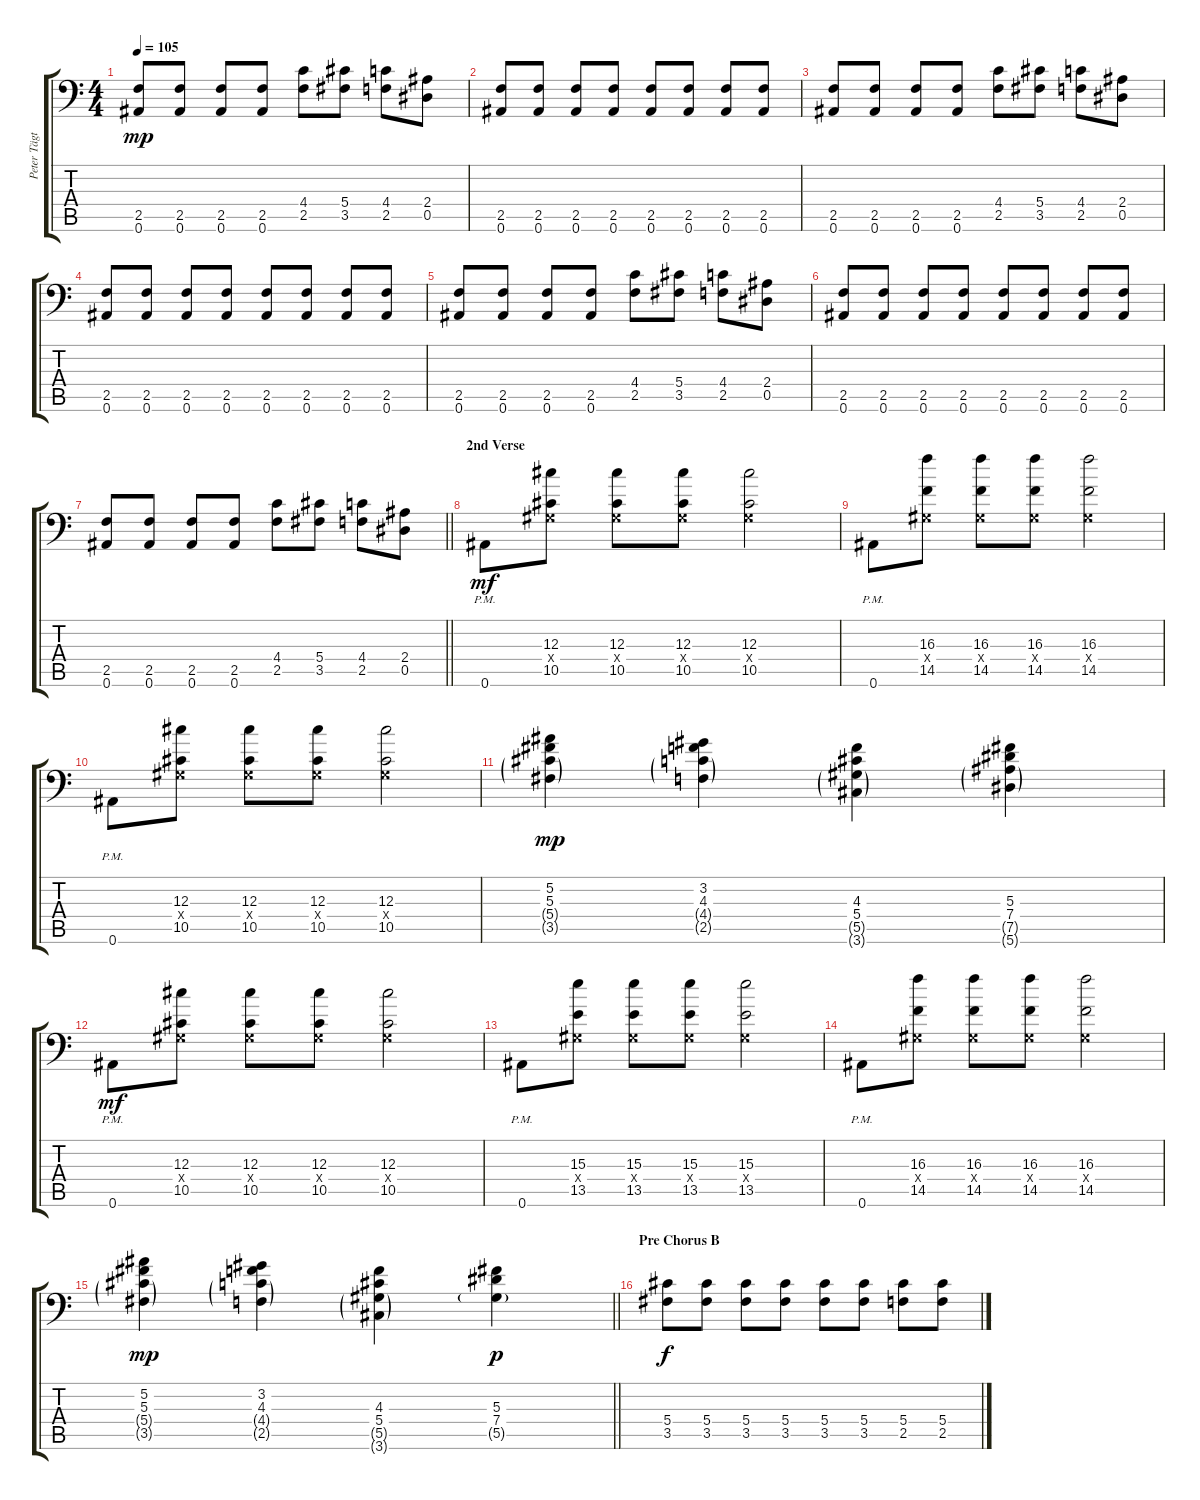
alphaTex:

\track ("Peter Tägtgren (Rythm 2)" "Peter Tägt") {instrument overdrivenguitar}
\staff {score tabs}
\tuning (Bb3 F3 Db3 Ab2 Eb2 Bb1) {hide}
\ts (4 4)
\tempo 105
\clef f4
\ks c
(2.5 0.6).8{dy mp} (2.5 0.6).8 (2.5 0.6).8 (2.5 0.6).8 (4.4 2.5).8 (5.4 3.5).8 (4.4 2.5).8 (2.4 0.5).8 |
(2.5 0.6).8 (2.5 0.6).8 (2.5 0.6).8 (2.5 0.6).8 (2.5 0.6).8 (2.5 0.6).8 (2.5 0.6).8 (2.5 0.6).8 |
(2.5 0.6).8 (2.5 0.6).8 (2.5 0.6).8 (2.5 0.6).8 (4.4 2.5).8 (5.4 3.5).8 (4.4 2.5).8 (2.4 0.5).8 |
(2.5 0.6).8 (2.5 0.6).8 (2.5 0.6).8 (2.5 0.6).8 (2.5 0.6).8 (2.5 0.6).8 (2.5 0.6).8 (2.5 0.6).8 |
(2.5 0.6).8 (2.5 0.6).8 (2.5 0.6).8 (2.5 0.6).8 (4.4 2.5).8 (5.4 3.5).8 (4.4 2.5).8 (2.4 0.5).8 |
(2.5 0.6).8 (2.5 0.6).8 (2.5 0.6).8 (2.5 0.6).8 (2.5 0.6).8 (2.5 0.6).8 (2.5 0.6).8 (2.5 0.6).8 |
\barLineRight lightlight
(2.5 0.6).8 (2.5 0.6).8 (2.5 0.6).8 (2.5 0.6).8 (4.4 2.5).8 (5.4 3.5).8 (4.4 2.5).8 (2.4 0.5).8 |
\section ("" "2nd Verse")
0.6{pm}.8{dy mf} (12.3 0.4{x} 10.5).8 (12.3 0.4{x} 10.5).8 (12.3 0.4{x} 10.5).8 (12.3 0.4{x} 10.5).2 |
0.6{pm}.8 (16.3 0.4{x} 14.5).8 (16.3 0.4{x} 14.5).8 (16.3 0.4{x} 14.5).8 (16.3 0.4{x} 14.5).2 |
0.6{pm}.8 (12.3 0.4{x} 10.5).8 (12.3 0.4{x} 10.5).8 (12.3 0.4{x} 10.5).8 (12.3 0.4{x} 10.5).2 |
(5.2 5.3 5.4{g} 3.5{g}).4{dy mp} (3.2 4.3 4.4{g} 2.5{g}).4 (4.3 5.4 5.5{g} 3.6{g}).4 (5.3 7.4 7.5{g} 5.6{g}).4 |
0.6{pm}.8{dy mf} (12.3 0.4{x} 10.5).8 (12.3 0.4{x} 10.5).8 (12.3 0.4{x} 10.5).8 (12.3 0.4{x} 10.5).2 |
0.6{pm}.8 (15.3 0.4{x} 13.5).8 (15.3 0.4{x} 13.5).8 (15.3 0.4{x} 13.5).8 (15.3 0.4{x} 13.5).2 |
0.6{pm}.8 (16.3 0.4{x} 14.5).8 (16.3 0.4{x} 14.5).8 (16.3 0.4{x} 14.5).8 (16.3 0.4{x} 14.5).2 |
\barLineRight lightlight
(5.2 5.3 5.4{g} 3.5{g}).4{dy mp} (3.2 4.3 4.4{g} 2.5{g}).4 (4.3 5.4 5.5{g} 3.6{g}).4 (5.3 7.4 5.5{g}).4{dy p} |
\section ("" "Pre Chorus B")
(5.4 3.5).8{dy f} (5.4 3.5).8 (5.4 3.5).8 (5.4 3.5).8 (5.4 3.5).8 (5.4 3.5).8 (5.4 2.5).8 (5.4 2.5).8
